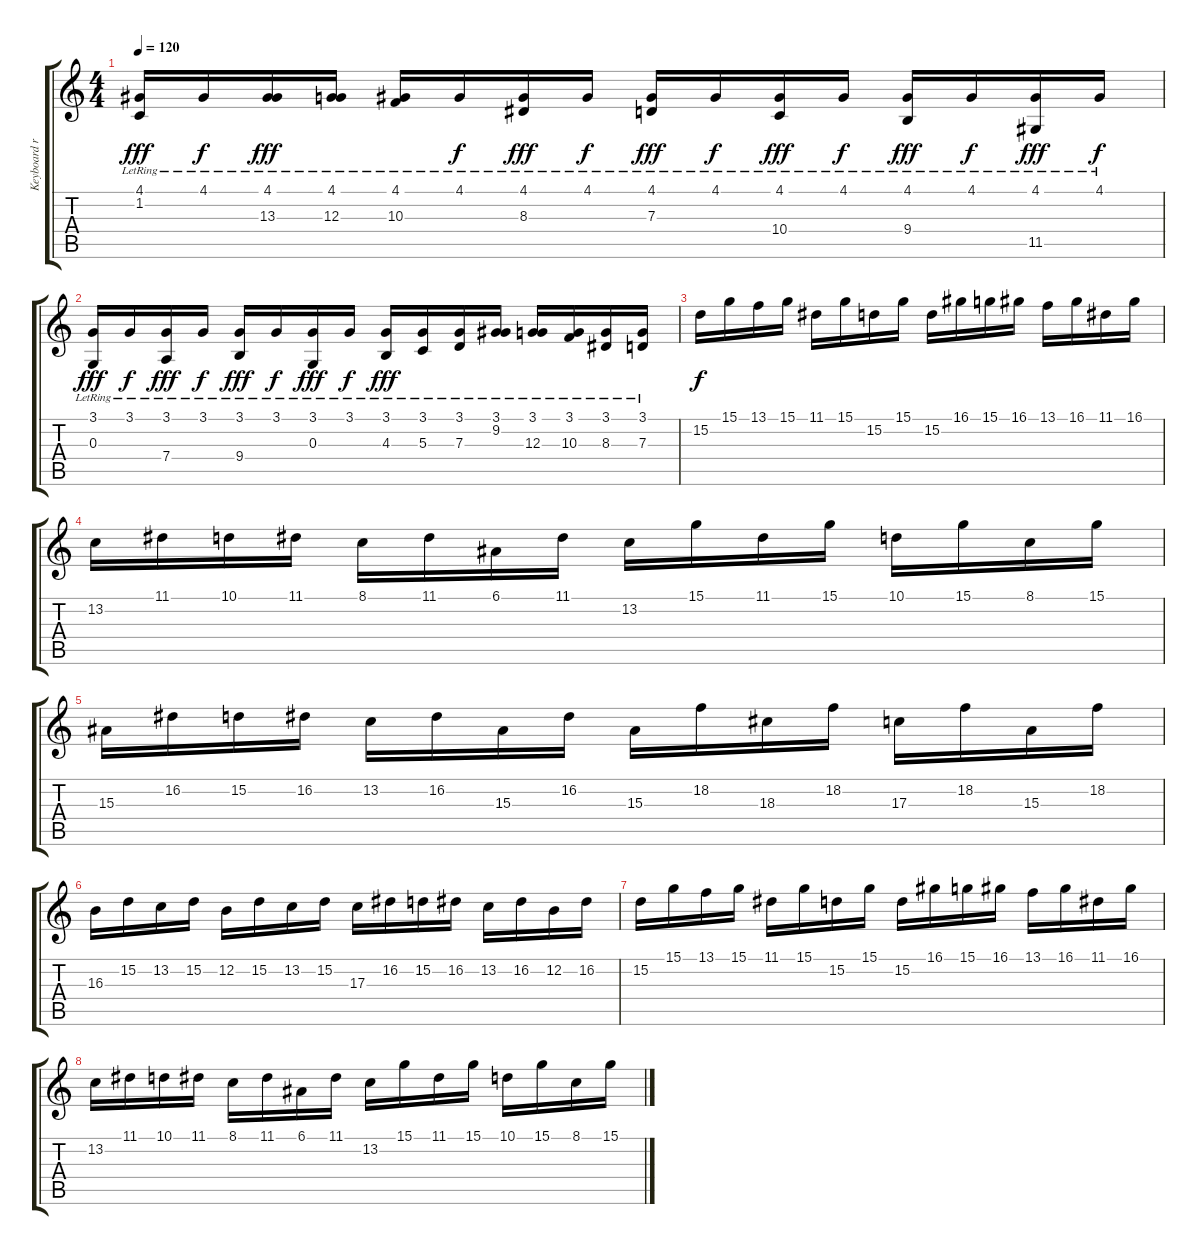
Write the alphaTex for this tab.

\track ("Keyboard right hand" "Keyboard r") {instrument harpsichord}
\staff {score tabs}
\tuning (E4 B3 G3 D3 A2 E2) {hide}
\ts (4 4)
\tempo 120
\clef g2
\ks c
(4.1{lr} 1.2{lr}).16{dy fff} 4.1{lr}.16{dy f} (4.1{lr} 13.3{lr}).16{dy fff} (4.1{lr} 12.3{lr}).16 (4.1{lr} 10.3{lr}).16 4.1{lr}.16{dy f} (4.1{lr} 8.3{lr}).16{dy fff} 4.1{lr}.16{dy f} (4.1{lr} 7.3{lr}).16{dy fff} 4.1{lr}.16{dy f} (4.1{lr} 10.4{lr}).16{dy fff} 4.1{lr}.16{dy f} (4.1{lr} 9.4{lr}).16{dy fff} 4.1{lr}.16{dy f} (4.1{lr} 11.5{lr}).16{dy fff} 4.1{lr}.16{dy f} |
(3.1{lr} 0.3{lr}).16{dy fff} 3.1{lr}.16{dy f} (3.1{lr} 7.4{lr}).16{dy fff} 3.1{lr}.16{dy f} (3.1{lr} 9.4{lr}).16{dy fff} 3.1{lr}.16{dy f} (3.1{lr} 0.3{lr}).16{dy fff} 3.1{lr}.16{dy f} (3.1{lr} 4.3{lr}).16{dy fff} (3.1{lr} 5.3{lr}).16 (3.1{lr} 7.3{lr}).16 (3.1{lr} 9.2{lr}).16 (3.1{lr} 12.3{lr}).16 (3.1{lr} 10.3{lr}).16 (3.1{lr} 8.3{lr}).16 (3.1{lr} 7.3{lr}).16 |
15.2.16{dy f} 15.1.16 13.1.16 15.1.16 11.1.16 15.1.16 15.2.16 15.1.16 15.2.16 16.1.16 15.1.16 16.1.16 13.1.16 16.1.16 11.1.16 16.1.16 |
13.2.16 11.1.16 10.1.16 11.1.16 8.1.16 11.1.16 6.1.16 11.1.16 13.2.16 15.1.16 11.1.16 15.1.16 10.1.16 15.1.16 8.1.16 15.1.16 |
15.3.16 16.2.16 15.2.16 16.2.16 13.2.16 16.2.16 15.3.16 16.2.16 15.3.16 18.2.16 18.3.16 18.2.16 17.3.16 18.2.16 15.3.16 18.2.16 |
16.3.16 15.2.16 13.2.16 15.2.16 12.2.16 15.2.16 13.2.16 15.2.16 17.3.16 16.2.16 15.2.16 16.2.16 13.2.16 16.2.16 12.2.16 16.2.16 |
15.2.16{volume 16} 15.1.16 13.1.16 15.1.16 11.1.16 15.1.16 15.2.16 15.1.16 15.2.16 16.1.16 15.1.16 16.1.16 13.1.16 16.1.16 11.1.16 16.1.16 |
13.2.16 11.1.16 10.1.16 11.1.16 8.1.16 11.1.16 6.1.16 11.1.16 13.2.16 15.1.16 11.1.16 15.1.16 10.1.16 15.1.16 8.1.16 15.1.16
